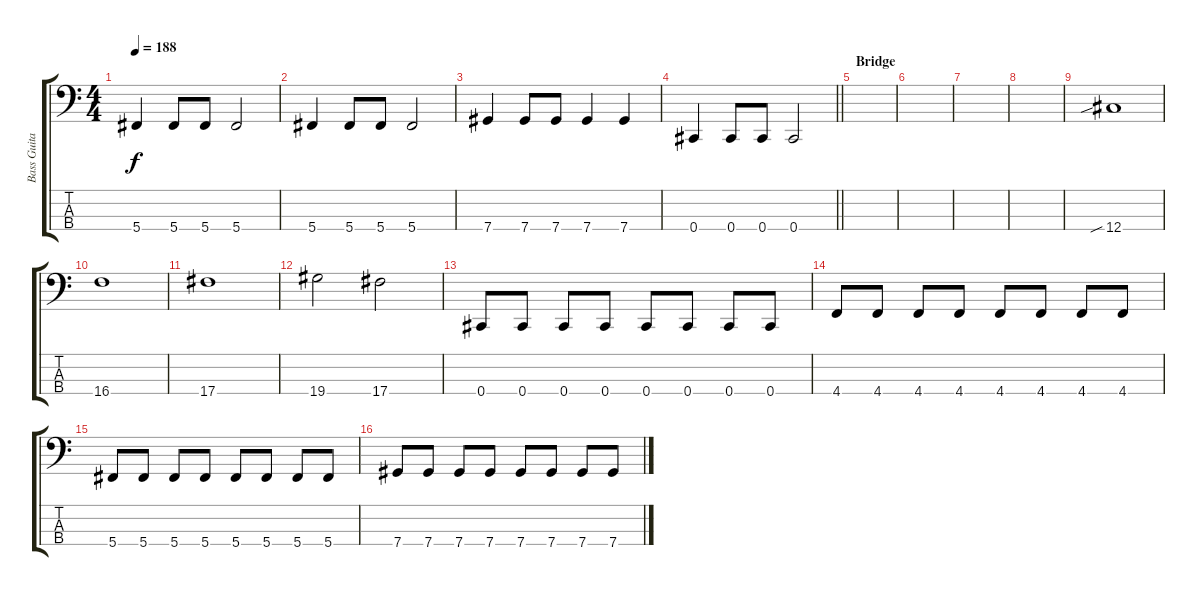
\track ("Bass Guitar" "Bass Guita") {instrument electricbassfinger}
\staff {score tabs}
\tuning (Gb2 Db2 Ab1 Db1) {hide}
\ts (4 4)
\tempo 188
\clef f4
\ks c
5.4.4{dy f} 5.4.8 5.4.8 5.4.2 |
5.4.4 5.4.8 5.4.8 5.4.2 |
7.4.4 7.4.8 7.4.8 7.4.4 7.4.4 |
\barLineRight lightlight
0.4.4 0.4.8 0.4.8 0.4.2 |
\section ("" "Bridge")
|
|
|
|
12.4{sib}.1 |
16.4.1 |
17.4.1 |
19.4.2 17.4.2 |
0.4.8 0.4.8 0.4.8 0.4.8 0.4.8 0.4.8 0.4.8 0.4.8 |
4.4.8 4.4.8 4.4.8 4.4.8 4.4.8 4.4.8 4.4.8 4.4.8 |
5.4.8 5.4.8 5.4.8 5.4.8 5.4.8 5.4.8 5.4.8 5.4.8 |
7.4.8 7.4.8 7.4.8 7.4.8 7.4.8 7.4.8 7.4.8 7.4.8
